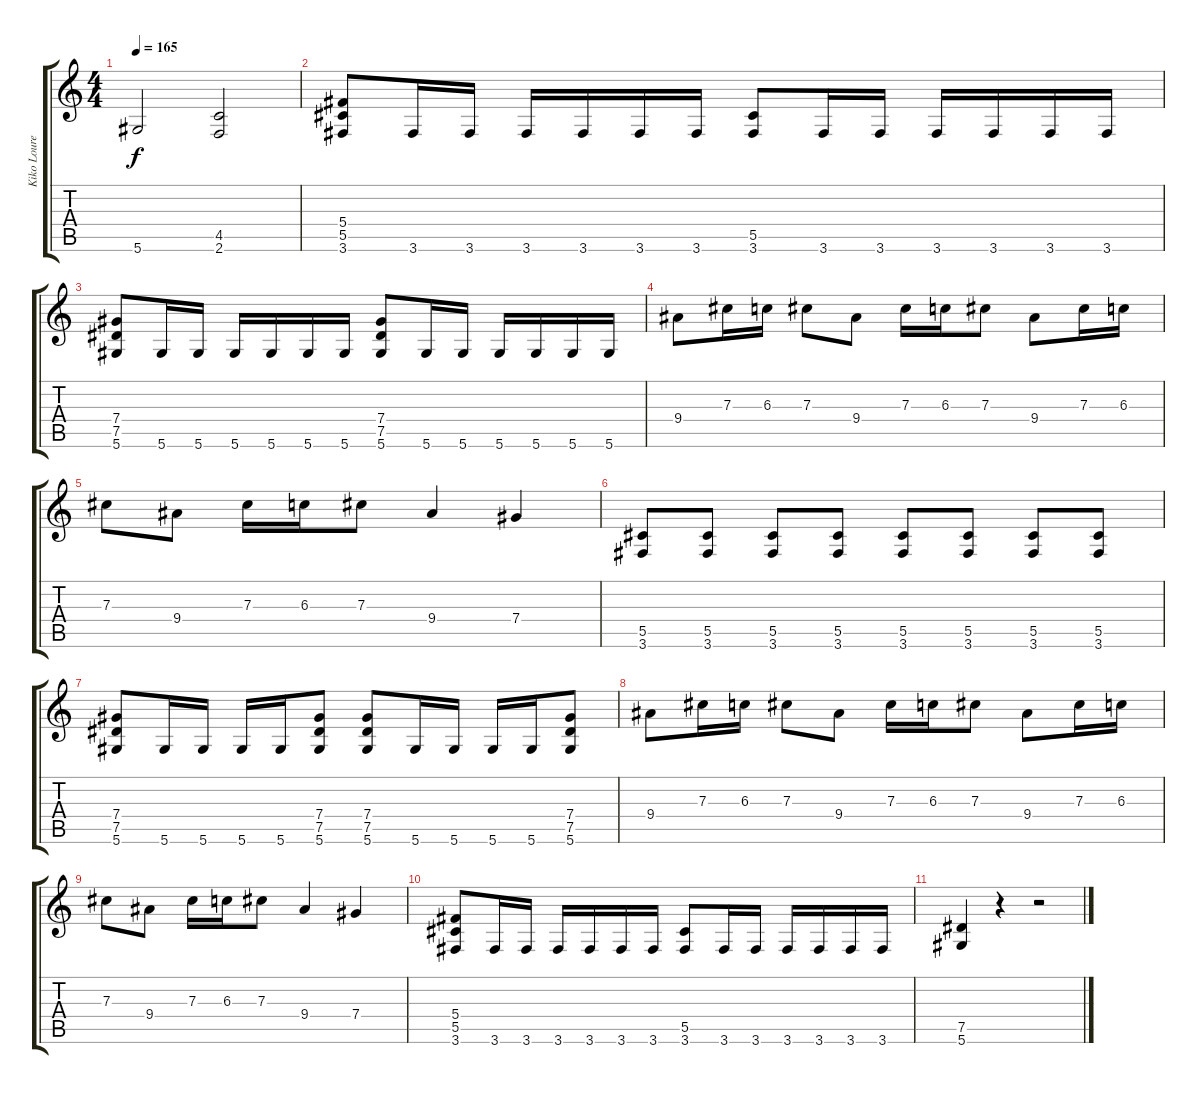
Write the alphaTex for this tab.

\track ("Kiko Loureiro" "Kiko Loure") {instrument distortionguitar}
\staff {score tabs}
\tuning (Eb4 Bb3 Gb3 Db3 Ab2 Eb2) {hide}
\ts (4 4)
\tempo 165
\clef g2
\ks c
5.6.2{dy f} (4.5 2.6).2 |
(5.4 5.5 3.6).8 3.6.16 3.6.16 3.6.16 3.6.16 3.6.16 3.6.16 (5.5 3.6).8 3.6.16 3.6.16 3.6.16 3.6.16 3.6.16 3.6.16 |
(7.4 7.5 5.6).8 5.6.16 5.6.16 5.6.16 5.6.16 5.6.16 5.6.16 (7.4 7.5 5.6).8 5.6.16 5.6.16 5.6.16 5.6.16 5.6.16 5.6.16 |
9.4.8 7.3.16 6.3.16 7.3.8 9.4.8 7.3.16 6.3.16 7.3.8 9.4.8 7.3.16 6.3.16 |
7.3.8 9.4.8 7.3.16 6.3.16 7.3.8 9.4.4 7.4.4 |
(5.5 3.6).8 (5.5 3.6).8 (5.5 3.6).8 (5.5 3.6).8 (5.5 3.6).8 (5.5 3.6).8 (5.5 3.6).8 (5.5 3.6).8 |
(7.4 7.5 5.6).8 5.6.16 5.6.16 5.6.16 5.6.16 (7.4 7.5 5.6).8 (7.4 7.5 5.6).8 5.6.16 5.6.16 5.6.16 5.6.16 (7.4 7.5 5.6).8 |
9.4.8 7.3.16 6.3.16 7.3.8 9.4.8 7.3.16 6.3.16 7.3.8 9.4.8 7.3.16 6.3.16 |
7.3.8 9.4.8 7.3.16 6.3.16 7.3.8 9.4.4 7.4.4 |
(5.4 5.5 3.6).8 3.6.16 3.6.16 3.6.16 3.6.16 3.6.16 3.6.16 (5.5 3.6).8 3.6.16 3.6.16 3.6.16 3.6.16 3.6.16 3.6.16 |
(7.5 5.6).4 r.4 r.2
